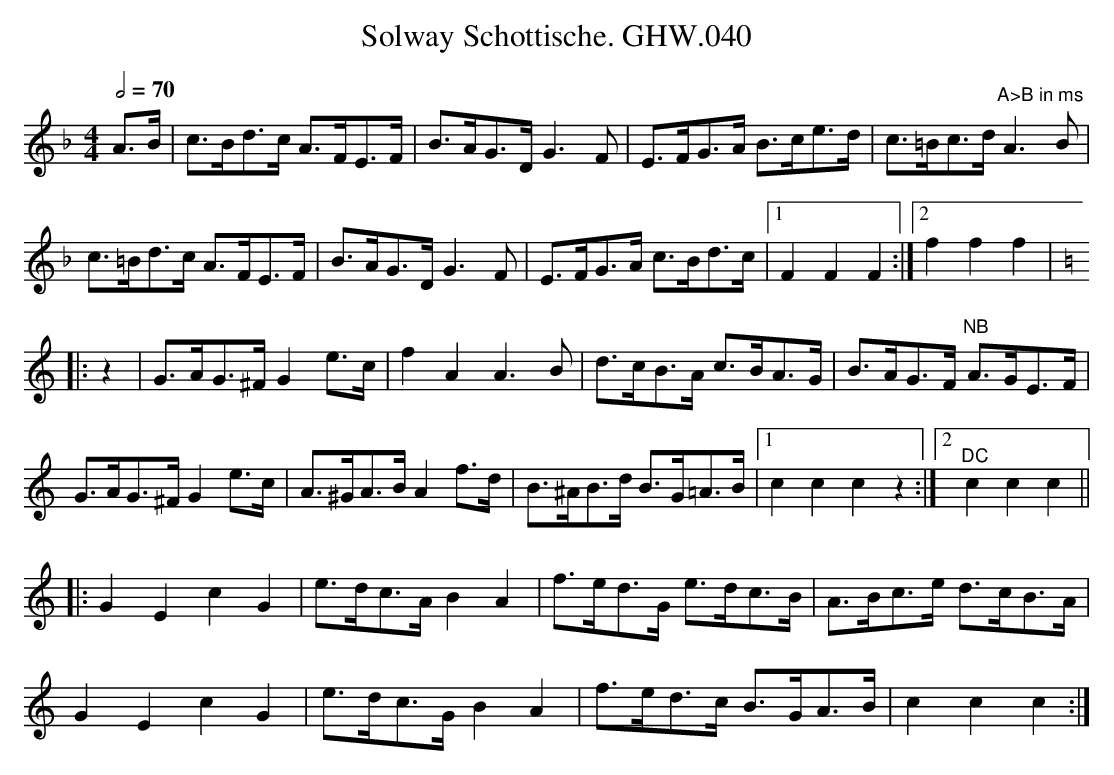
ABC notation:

X:1
T:Solway Schottische. GHW.040
M:4/4
L:1/8
Q:1/2=70
K:F
A>B|c>Bd>c A>FE>F|B>AG>D G3 F|\
E>FG>A B>ce>d|c>=Bc>d "^A>B in ms"A3B|
c>=Bd>c A>FE>F|B>AG>D G3 F|E>FG>A c>Bd>c|1F2F2F2:|2f2f2f2|
K:C
|:z2|G>AG>^F G2 e>c|f2 A2 A3 B|d>cB>A c>BA>G|B>AG>F "^NB"A>GE>F|
G>AG>^F G2 e>c|A>^GA>B A2 f>d|\
B>^AB>d B>G=A>B|1 c2c2c2 z2:|2"^DC"2c2c2c2||
|:G2E2 c2G2|e>dc>A B2A2|f>ed>G e>dc>B|A>Bc>e d>cB>A|
G2E2c2G2|e>dc>G B2A2|f>ed>c B>GA>B|c2c2c2:|
